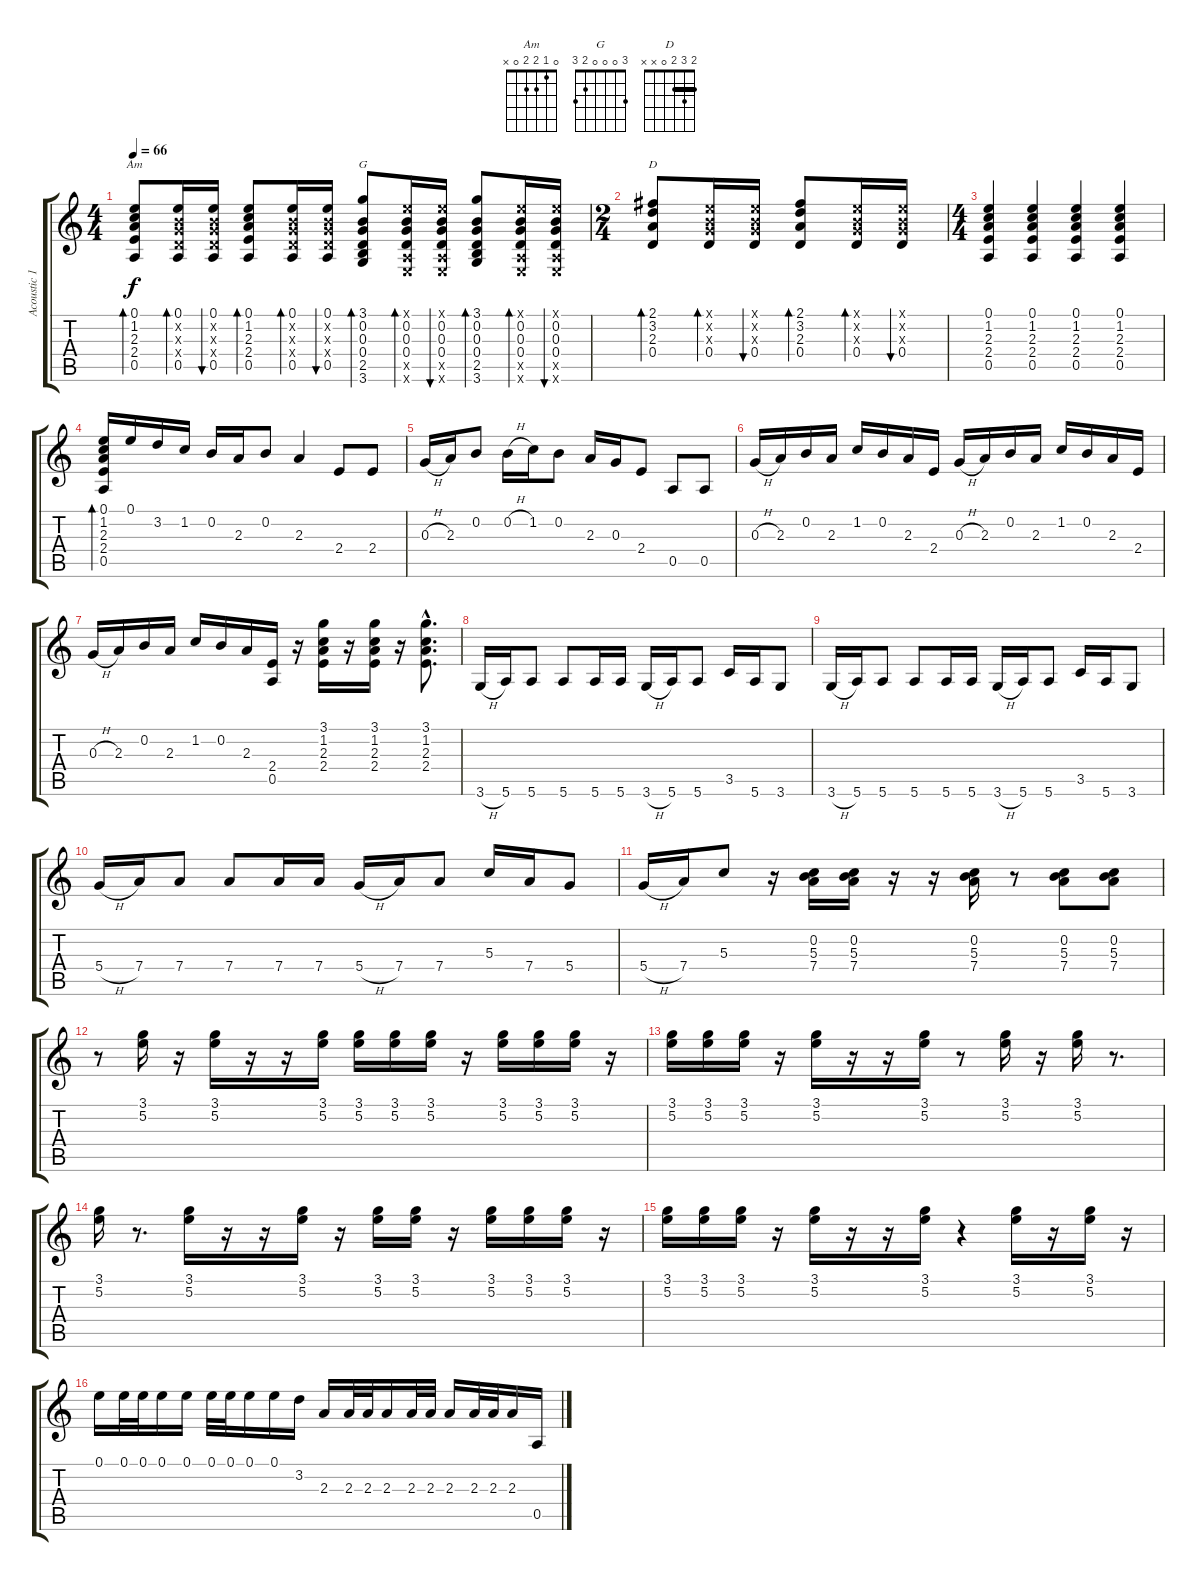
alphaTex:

\track ("Acoustic 1" "Acoustic 1") {instrument acousticguitarsteel}
\staff {score tabs}
\tuning (E4 B3 G3 D3 A2 E2) {hide}
\chord ("Am" 0 1 2 2 0 x)
\chord ("G" 3 0 0 0 2 3)
\chord ("D" 2 3 2 0 x x) {barre 2}
\ts (4 4)
\tempo 66
\clef g2
\ks c
(0.1 1.2 2.3 2.4 0.5).8{bd 30 ch "Am" dy f} (0.1 0.2{x} 0.3{x} 0.4{x} 0.5).16{bd 30} (0.1 0.2{x} 0.3{x} 0.4{x} 0.5).16{bu 30} (0.1 1.2 2.3 2.4 0.5).8{bd 30} (0.1 0.2{x} 0.3{x} 0.4{x} 0.5).16{bd 30} (0.1 0.2{x} 0.3{x} 0.4{x} 0.5).16{bu 30} (3.1 0.2 0.3 0.4 2.5 3.6).8{bd 30 ch "G"} (0.1{x} 0.2 0.3 0.4 0.5{x} 0.6{x}).16{bd 30} (0.1{x} 0.2 0.3 0.4 0.5{x} 0.6{x}).16{bu 30} (3.1 0.2 0.3 0.4 2.5 3.6).8{bd 30} (0.1{x} 0.2 0.3 0.4 0.5{x} 0.6{x}).16{bd 30} (0.1{x} 0.2 0.3 0.4 0.5{x} 0.6{x}).16{bu 30} |
\ts (2 4)
(2.1 3.2 2.3 0.4).8{bd 30 ch "D"} (0.1{x} 0.2{x} 0.3{x} 0.4).16{bd 30} (0.1{x} 0.2{x} 0.3{x} 0.4).16{bu 30} (2.1 3.2 2.3 0.4).8{bd 30} (0.1{x} 0.2{x} 0.3{x} 0.4).16{bd 30} (0.1{x} 0.2{x} 0.3{x} 0.4).16{bu 30} |
\ts (4 4)
(0.1 1.2 2.3 2.4 0.5).4 (0.1 1.2 2.3 2.4 0.5).4 (0.1 1.2 2.3 2.4 0.5).4 (0.1 1.2 2.3 2.4 0.5).4 |
(0.1 1.2 2.3 2.4 0.5).16{bd 60} 0.1.16 3.2.16 1.2.16 0.2.16 2.3.16 0.2.8 2.3.4 2.4.8 2.4.8 |
0.3{h}.16 2.3.16 0.2.8 0.2{h}.16 1.2.16 0.2.8 2.3.16 0.3.16 2.4.8 0.5.8 0.5.8 |
0.3{h}.16 2.3.16 0.2.16 2.3.16 1.2.16 0.2.16 2.3.16 2.4.16 0.3{h}.16 2.3.16 0.2.16 2.3.16 1.2.16 0.2.16 2.3.16 2.4.16 |
0.3{h}.16 2.3.16 0.2.16 2.3.16 1.2.16 0.2.16 2.3.16 (2.4 0.5).16 r.16 (3.1 1.2 2.3 2.4).16 r.16 (3.1 1.2 2.3 2.4).16 r.16 (3.1{hac} 1.2{hac} 2.3{hac} 2.4{hac}).8{d} |
3.6{h}.16 5.6.16 5.6.8 5.6.8 5.6.16 5.6.16 3.6{h}.16 5.6.16 5.6.8 3.5.16 5.6.16 3.6.8 |
3.6{h}.16 5.6.16 5.6.8 5.6.8 5.6.16 5.6.16 3.6{h}.16 5.6.16 5.6.8 3.5.16 5.6.16 3.6.8 |
5.4{h}.16 7.4.16 7.4.8 7.4.8 7.4.16 7.4.16 5.4{h}.16 7.4.16 7.4.8 5.3.16 7.4.16 5.4.8 |
5.4{h}.16 7.4.16 5.3.8 r.16 (0.2 5.3 7.4).16 (0.2 5.3 7.4).16 r.16 r.16 (0.2 5.3 7.4).16 r.8 (0.2 5.3 7.4).8 (0.2 5.3 7.4).8 |
r.8 (3.1 5.2).16 r.16 (3.1 5.2).16 r.16 r.16 (3.1 5.2).16 (3.1 5.2).16 (3.1 5.2).16 (3.1 5.2).16 r.16 (3.1 5.2).16 (3.1 5.2).16 (3.1 5.2).16 r.16 |
(3.1 5.2).16 (3.1 5.2).16 (3.1 5.2).16 r.16 (3.1 5.2).16 r.16 r.16 (3.1 5.2).16 r.8 (3.1 5.2).16 r.16 (3.1 5.2).16 r.8{d} |
(3.1 5.2).16 r.8{d} (3.1 5.2).16 r.16 r.16 (3.1 5.2).16 r.16 (3.1 5.2).16 (3.1 5.2).16 r.16 (3.1 5.2).16 (3.1 5.2).16 (3.1 5.2).16 r.16 |
(3.1 5.2).16 (3.1 5.2).16 (3.1 5.2).16 r.16 (3.1 5.2).16 r.16 r.16 (3.1 5.2).16 r.4 (3.1 5.2).16 r.16 (3.1 5.2).16 r.16 |
0.1.16 0.1.32 0.1.32 0.1.16 0.1.16 0.1.32 0.1.32 0.1.16 0.1.16 3.2.16 2.3.16 2.3.32 2.3.32 2.3.16 2.3.32 2.3.32 2.3.16 2.3.32 2.3.32 2.3.16 0.5.16
